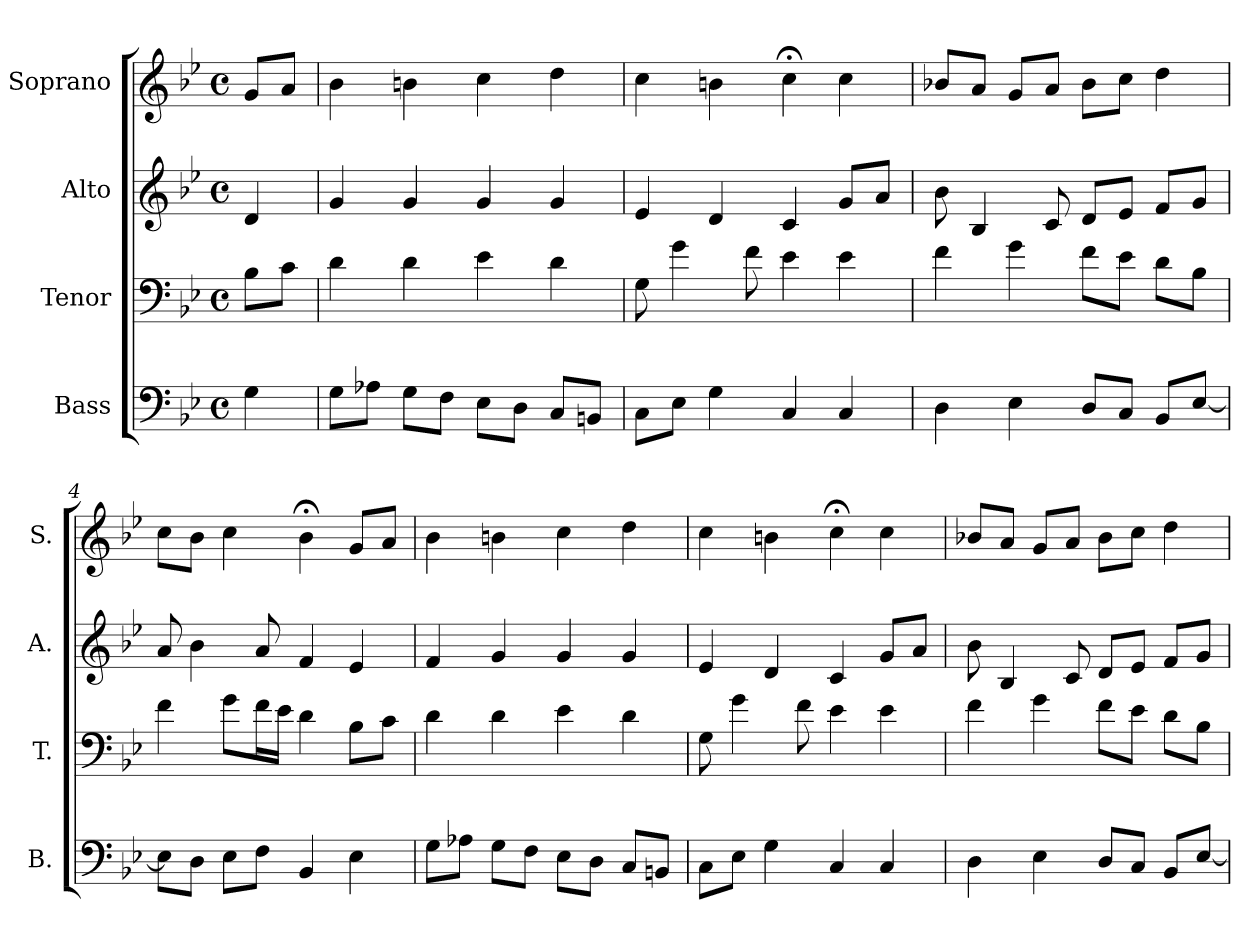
**kern	**kern	**kern	**kern
*part4	*part3	*part2	*part1
*staff4	*staff3	*staff2	*staff1
*I"Bass	*I"Tenor	*I"Alto	*I"Soprano
*I'B.	*I'T.	*I'A.	*I'S.
*clefF4	*clefF4	*clefG2	*clefG2
*k[b-e-]	*k[b-e-]	*k[b-e-]	*k[b-e-]
*g:	*g:	*g:	*g:
*M4/4	*M4/4	*M4/4	*M4/4
*met(c)	*met(c)	*met(c)	*met(c)
=	=	=	=
4G\	8B-\L	4d/	8g/L
.	8c\J	.	8a/J
=1	=1	=1	=1
8G\L	4d\	4g/	4b-\
8A-X\J	.	.	.
8G\L	4d\	4g/	4bn\
8F\J	.	.	.
8E-\L	4e-\	4g/	4cc\
8D\J	.	.	.
8C/L	4d\	4g/	4dd\
8BBn/J	.	.	.
=2	=2	=2	=2
8C\L	8G\	4e-/	4cc\
8E-\J	4g\	.	.
4G\	.	4d/	4bn\
.	8f\	.	.
4C/	4e-\	4c/	4cc;<\
4C/	4e-\	8g/L	4cc\
.	.	8a/J	.
=3	=3	=3	=3
4D\	4f\	8b-\	8b-X/L
.	.	4B-/	8a/J
4E-\	4g\	.	8g/L
.	.	8c/	8a/J
8D/L	8f\L	8d/L	8b-\L
8C/J	8e-\J	8e-/J	8cc\J
8BB-/L	8d\L	8f/L	4dd\
[8E-/J	8B-\J	8g/J	.
!!LO:LB:g=z
=4	=4	=4	=4
8E-\L]	4f\	8a/	8cc\L
8D\J	.	4b-\	8b-\J
8E-\L	8g\L	.	4cc\
8F\J	16f\L	8a/	.
.	16e-\JJ	.	.
4BB-/	4d\	4f/	4b-;<\
4E-\	8B-\L	4e-/	8g/L
.	8c\J	.	8a/J
=5	=5	=5	=5
8G\L	4d\	4f/	4b-\
8A-X\J	.	.	.
8G\L	4d\	4g/	4bn\
8F\J	.	.	.
8E-\L	4e-\	4g/	4cc\
8D\J	.	.	.
8C/L	4d\	4g/	4dd\
8BBn/J	.	.	.
=6	=6	=6	=6
8C\L	8G\	4e-/	4cc\
8E-\J	4g\	.	.
4G\	.	4d/	4bn\
.	8f\	.	.
4C/	4e-\	4c/	4cc;<\
4C/	4e-\	8g/L	4cc\
.	.	8a/J	.
=7	=7	=7	=7
4D\	4f\	8b-\	8b-X/L
.	.	4B-/	8a/J
4E-\	4g\	.	8g/L
.	.	8c/	8a/J
8D/L	8f\L	8d/L	8b-\L
8C/J	8e-\J	8e-/J	8cc\J
8BB-/L	8d\L	8f/L	4dd\
[8E-/J	8B-\J	8g/J	.
=	=	=	=
*-	*-	*-	*-
